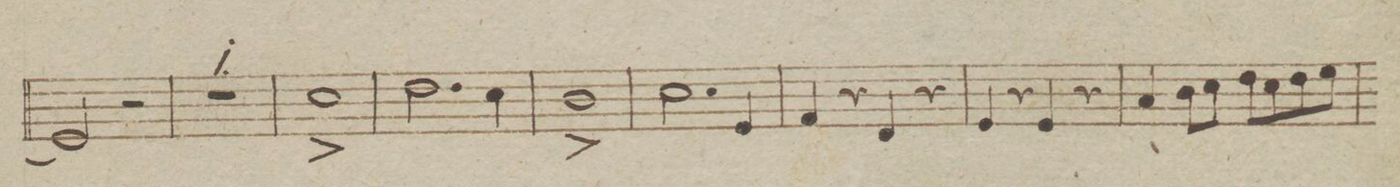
**kern	**dynam
*I"Viola	*
*clefC3	*
*k[b-e-]	*
*met(c|)	*
*M2/2	*
2F/]	.
2r	.
=89	=89
1r	.
=90	=90
1d^<	.
=91	=91
2.e-\	.
4d\	.
=92	=92
1c^<	.
=93	=93
2.d\	.
4F/	.
=94	=94
4G/	.
4r	.
4E-/	.
4r	.
=95	=95
4F/	.
4r	.
4F/	.
4r	.
=96	=96
4B-/	p
8c\L	.
8d\J	.
8e-\L	.
8d\	.
8e-\	.
8f\J	.
=97	=97
*-	*-
